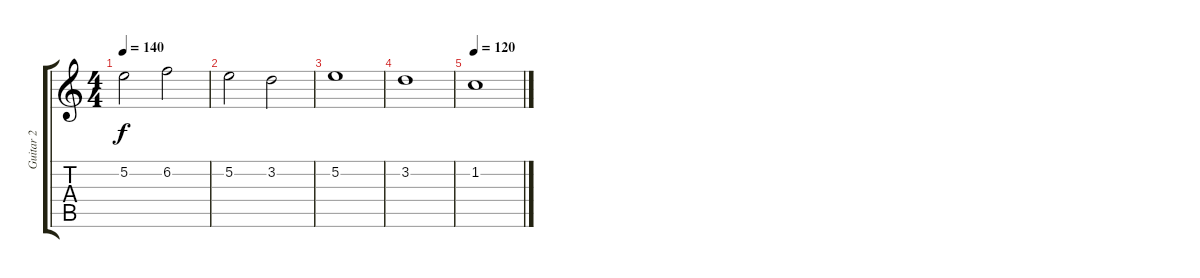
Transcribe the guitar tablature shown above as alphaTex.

\track ("Guitar 2" "Guitar 2") {instrument electricguitarjazz}
\staff {score tabs}
\tuning (E4 B3 G3 D3 A2 E2) {hide}
\ts (4 4)
\tempo 140
\clef g2
\ks c
5.2.2{dy f} 6.2.2 |
5.2.2 3.2.2 |
5.2.1 |
3.2.1 |
\tempo 120
1.2.1
